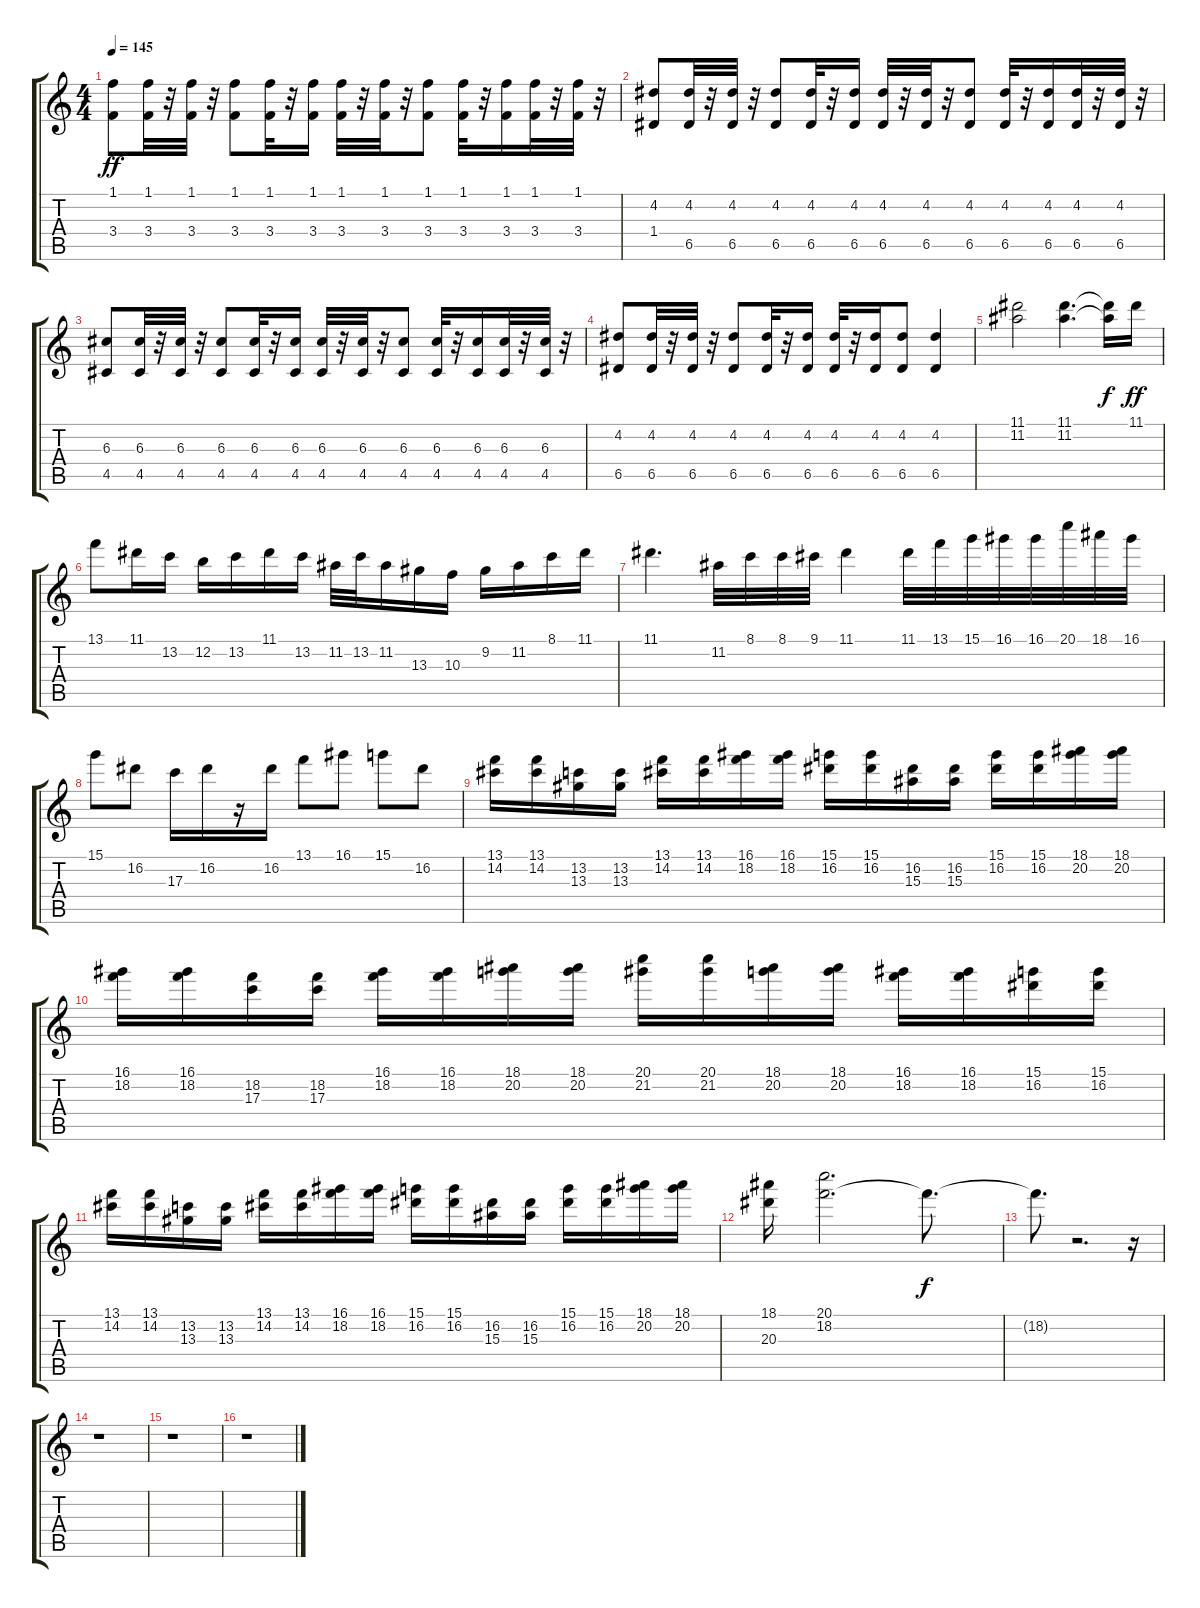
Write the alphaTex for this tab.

\track "" {instrument distortionguitar}
\staff {score tabs}
\tuning (E4 B3 G3 D3 A2 E2) {hide}
\ts (4 4)
\tempo 145
\clef g2
\ks c
(1.1 3.4).8{dy ff} (1.1 3.4).32 r.32 (1.1 3.4).32 r.32 (1.1 3.4).8 (1.1 3.4).32 r.32 (1.1 3.4).16 (1.1 3.4).32 r.32 (1.1 3.4).32 r.32 (1.1 3.4).8 (1.1 3.4).32 r.32 (1.1 3.4).16 (1.1 3.4).32 r.32 (1.1 3.4).32 r.32 |
(4.2 1.4).8 (4.2 6.5).32 r.32 (4.2 6.5).32 r.32 (4.2 6.5).8 (4.2 6.5).32 r.32 (4.2 6.5).16 (4.2 6.5).32 r.32 (4.2 6.5).32 r.32 (4.2 6.5).8 (4.2 6.5).32 r.32 (4.2 6.5).16 (4.2 6.5).32 r.32 (4.2 6.5).32 r.32 |
(6.3 4.5).8 (6.3 4.5).32 r.32 (6.3 4.5).32 r.32 (6.3 4.5).8 (6.3 4.5).32 r.32 (6.3 4.5).16 (6.3 4.5).32 r.32 (6.3 4.5).32 r.32 (6.3 4.5).8 (6.3 4.5).32 r.32 (6.3 4.5).16 (6.3 4.5).32 r.32 (6.3 4.5).32 r.32 |
(4.2 6.5).8 (4.2 6.5).32 r.32 (4.2 6.5).32 r.32 (4.2 6.5).8 (4.2 6.5).32 r.32 (4.2 6.5).16 (4.2 6.5).32 r.32 (4.2 6.5).16 (4.2 6.5).8 (4.2 6.5).4 |
(11.1 11.2).2 (11.1 11.2).4{d} (11.1{t} 11.2{t}).16{dy f} 11.1.16{dy ff} |
13.1.8 11.1.16 13.2.16 12.2.16 13.2.16 11.1.16 13.2.16 11.2.32 13.2.32 11.2.16 13.3.16 10.3.16 9.2.16 11.2.16 8.1.16 11.1.16 |
11.1.4{d} 11.2.32 8.1.32 8.1.32 9.1.32 11.1.4 11.1.32 13.1.32 15.1.32 16.1.32 16.1.32 20.1.32 18.1.32 16.1.32 |
15.1.8 16.2.8 17.3.16 16.2.16 r.16 16.2.16 13.1.8 16.1.8 15.1.8 16.2.8 |
(13.1 14.2).16 (13.1 14.2).16 (13.2 13.3).16 (13.2 13.3).16 (13.1 14.2).16 (13.1 14.2).16 (16.1 18.2).16 (16.1 18.2).16 (15.1 16.2).16 (15.1 16.2).16 (16.2 15.3).16 (16.2 15.3).16 (15.1 16.2).16 (15.1 16.2).16 (18.1 20.2).16 (18.1 20.2).16 |
(16.1 18.2).16 (16.1 18.2).16 (18.2 17.3).16 (18.2 17.3).16 (16.1 18.2).16 (16.1 18.2).16 (18.1 20.2).16 (18.1 20.2).16 (20.1 21.2).16 (20.1 21.2).16 (18.1 20.2).16 (18.1 20.2).16 (16.1 18.2).16 (16.1 18.2).16 (15.1 16.2).16 (15.1 16.2).16 |
(13.1 14.2).16 (13.1 14.2).16 (13.2 13.3).16 (13.2 13.3).16 (13.1 14.2).16 (13.1 14.2).16 (16.1 18.2).16 (16.1 18.2).16 (15.1 16.2).16 (15.1 16.2).16 (16.2 15.3).16 (16.2 15.3).16 (15.1 16.2).16 (15.1 16.2).16 (18.1 20.2).16 (18.1 20.2).16 |
(18.1 20.3).16 (20.1 18.2).2{d} 18.2{t}.8{d dy f} |
18.2{t}.8{d} r.2{d} r.16 |
r.1 |
r.1 |
r.1
